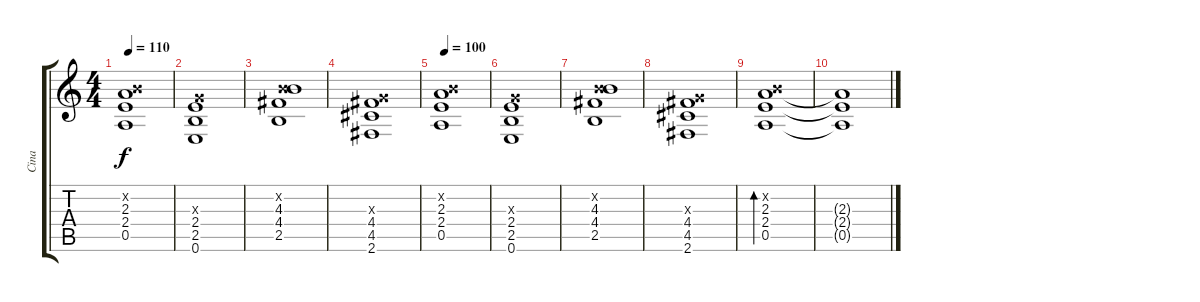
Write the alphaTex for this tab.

\track ("Cina" "Cina") {instrument distortionguitar}
\staff {score tabs}
\tuning (E4 B3 G3 D3 A2 E2) {hide}
\ts (4 4)
\tempo 110
\clef g2
\ks c
(0.2{x} 2.3 2.4 0.5).1{dy f} |
(0.3{x} 2.4 2.5 0.6).1 |
(0.2{x} 4.3 4.4 2.5).1 |
(0.3{x} 4.4 4.5 2.6).1 |
\tempo 100
(0.2{x} 2.3 2.4 0.5).1 |
(0.3{x} 2.4 2.5 0.6).1 |
(0.2{x} 4.3 4.4 2.5).1 |
(0.3{x} 4.4 4.5 2.6).1 |
(0.2{x} 2.3 2.4 0.5).1{bd 120} |
(2.3{t} 2.4{t} 0.5{t}).1
